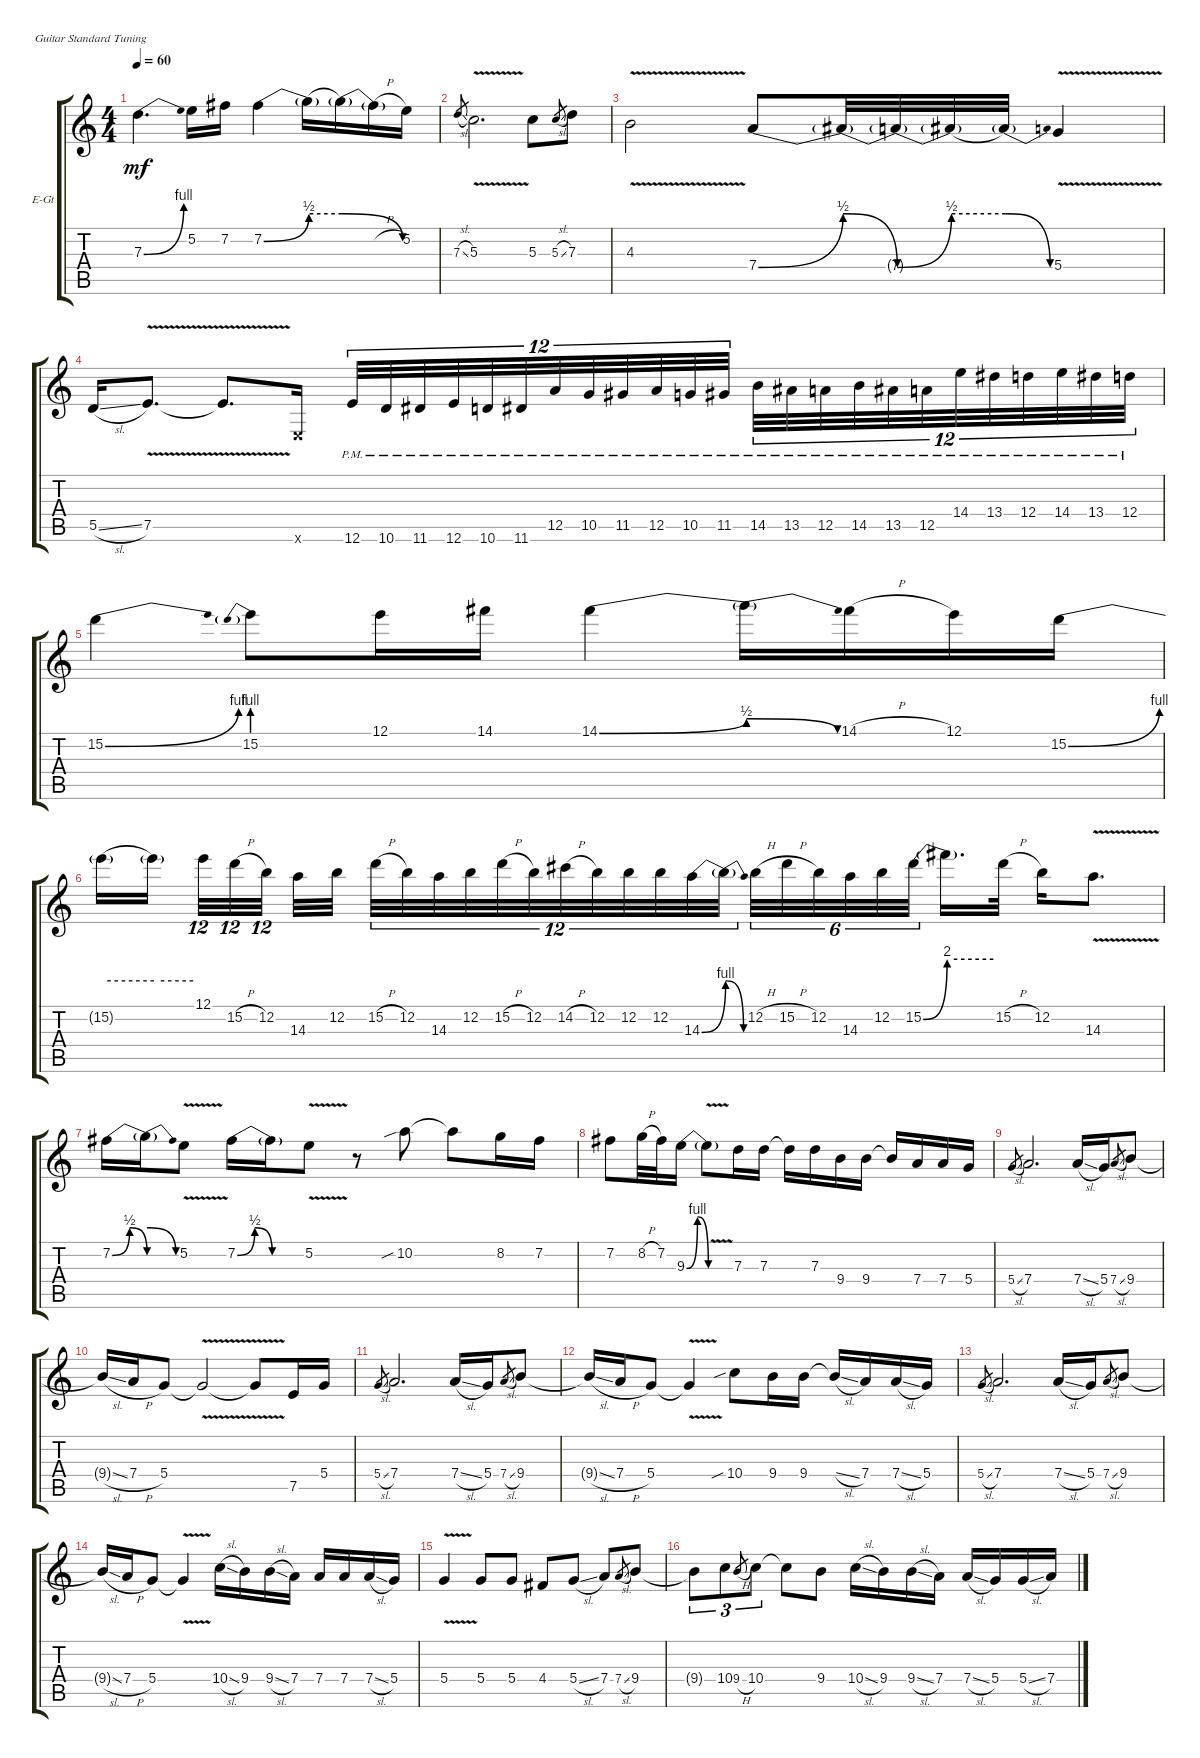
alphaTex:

\defaultSystemsLayout 4
\bracketExtendMode groupsimilarinstruments
\firstSystemTrackNameOrientation horizontal
\otherSystemsTrackNameOrientation horizontal
\track ("Lead" "E-Gt") {instrument distortionguitar}
\staff {score tabs}
\tuning (E4 B3 G3 D3 A2 E2)
\ts (4 4)
\tempo 60
\clef g2
\scale
0.333333
\ks c
7.3{be (bend 0 0 60 4)}.4{d dy mf} 5.2.16 7.2.16 7.2{be (bend 0 0 60 2)}.4 7.2{be (hold 0 2 60 2) t}.16 7.2{be (release 0 2 60 0) t}.16 7.2{h t}.16 5.2.16 |
\scale
0.333333 7.3{sl}.8{gr} 5.3{v}.2{d} 5.3.8 5.3{sl}.8{gr} 7.3.8 |
\scale
0.333333 4.3{v}.2 7.4{be (bend 0 0 60 2)}.8 7.4{be (release 0 2 60 0) t}.32 7.4{be (bend 0 0 60 2) t}.32 7.4{be (hold 0 2 60 2) t}.32 7.4{be (release 0 2 60 0) t}.32 5.4{v}.4 |
\scale
0.333333 5.5{sl}.16 7.5{v}.8{d} 7.5{v t}.8{d} 0.6{x}.16 12.6{pm}.32{tu (12 8)} 10.6{pm}.32{tu (12 8)} 11.6{pm}.32{tu (12 8)} 12.6{pm}.32{tu (12 8)} 10.6{pm}.32{tu (12 8)} 11.6{pm}.32{tu (12 8)} 12.5{pm}.32{tu (12 8)} 10.5{pm}.32{tu (12 8)} 11.5{pm}.32{tu (12 8)} 12.5{pm}.32{tu (12 8)} 10.5{pm}.32{tu (12 8)} 11.5{pm}.32{tu (12 8)} 14.5{pm}.32{tu (12 8)} 13.5{pm}.32{tu (12 8)} 12.5{pm}.32{tu (12 8)} 14.5{pm}.32{tu (12 8)} 13.5{pm}.32{tu (12 8)} 12.5{pm}.32{tu (12 8)} 14.4{pm}.32{tu (12 8)} 13.4{pm}.32{tu (12 8)} 12.4{pm}.32{tu (12 8)} 14.4{pm}.32{tu (12 8)} 13.4{pm}.32{tu (12 8)} 12.4{pm}.32{tu (12 8)} |
\scale
0.333333 15.2{be (bend 0 0 60 4)}.4 15.2{be (prebend 0 4 60 4)}.8 12.1.16 14.1.16 14.1{be (bend 0 0 60 2)}.4 14.1{be (release 0 2 60 0) t}.16 14.1{h}.16 12.1.16 15.2{be (bend 0 0 60 4)}.16 |
\scale
0.333333 15.2{be (hold 0 4 60 4) t}.16 15.2{be (hold 0 4 60 4) t}.16 12.1.32{tu (12 8)} 15.2{h}.32{tu (12 8)} 12.2.32{tu (12 8)} 14.3.32 12.2.32 15.2{h}.32{tu (12 8)} 12.2.32{tu (12 8)} 14.3.32{tu (12 8)} 12.2.32{tu (12 8)} 15.2{h}.32{tu (12 8)} 12.2.32{tu (12 8)} 14.2{h}.32{tu (12 8)} 12.2.32{tu (12 8)} 12.2.32{tu (12 8)} 12.2.32{tu (12 8)} 14.3{be (bend 0 0 60 4)}.32{tu (12 8)} 14.3{be (release 0 4 60 0) t}.32{tu (12 8)} 12.2{h}.32{tu (6 4)} 15.2{h}.32{tu (6 4)} 12.2.32{tu (6 4)} 14.3.32{tu (6 4)} 12.2.32{tu (6 4)} 15.2{be (bend 0 0 60 8)}.32{tu (6 4)} 15.2{be (hold 0 8 60 8) t}.16{d} 15.2{h}.32 12.2.16 14.3{v}.8{d} |
\scale
0.333333 7.2{be (bendrelease 0 0 30 2 30 2 60 0)}.16 7.2{be (release 0 2 60 0) t}.16 5.2{v}.8 7.2{be (bendrelease 0 0 30 2 30 2 60 0)}.16 7.2{be (hold 0 0 60 0) t}.16 5.2{v}.8 r.8 10.2{sib}.8 10.2{t}.8 8.2.16 7.2.16 |
\scale
0.333333 7.2.8 8.2{h}.32 7.2.32 9.3{be (bendrelease 0 0 30 4 30 4 60 0)}.16 9.3{v t}.8 7.3.16 7.3.16 7.3{t}.16 7.3.16 9.4.16 9.4.16 9.4{t}.16 7.4.16 7.4.16 5.4.16 |
\scale
0.333333 5.4{sl}.8{gr} 7.4.2{d} 7.4{sl}.16 5.4.16 7.4{sl}.8{gr} 9.4.8 |
\scale
0.333333 9.4{sl t}.16 7.4{h}.16 5.4.8 5.4{v t}.2 5.4{v t}.8 7.5.16 5.4.16 |
\scale
0.333333 5.4{sl}.8{gr} 7.4.2{d} 7.4{sl}.16 5.4.16 7.4{sl}.8{gr} 9.4.8 |
\scale
0.333333 9.4{sl t}.16 7.4{h}.16 5.4.8 5.4{v t}.4 10.4{sib}.8 9.4.16 9.4.16 9.4{sl t}.16 7.4.16 7.4{sl}.16 5.4.16 |
\scale
0.333333 5.4{sl}.8{gr} 7.4.2{d} 7.4{sl}.16 5.4.16 7.4{sl}.8{gr} 9.4.8 |
\scale
0.333333 9.4{sl t}.16 7.4{h}.16 5.4.8 5.4{v t}.4 10.4{sl}.16 9.4.16 9.4{sl}.16 7.4.16 7.4.16 7.4.16 7.4{sl}.16 5.4.16 |
\scale
0.333333 5.4{v}.4 5.4.8 5.4.8 4.4.8 5.4{sl}.8 7.4.8 7.4{sl}.8{gr} 9.4.8 |
\scale
0.333333 9.4{t}.8{tu (3 2)} 10.4.8{tu (3 2)} 9.4{h}.8{gr} 10.4.8{tu (3 2)} 10.4{t}.8 9.4.8 10.4{sl}.16 9.4.16 9.4{sl}.16 7.4.16 7.4{sl}.16 5.4.16 5.4{sl}.16 7.4.16
